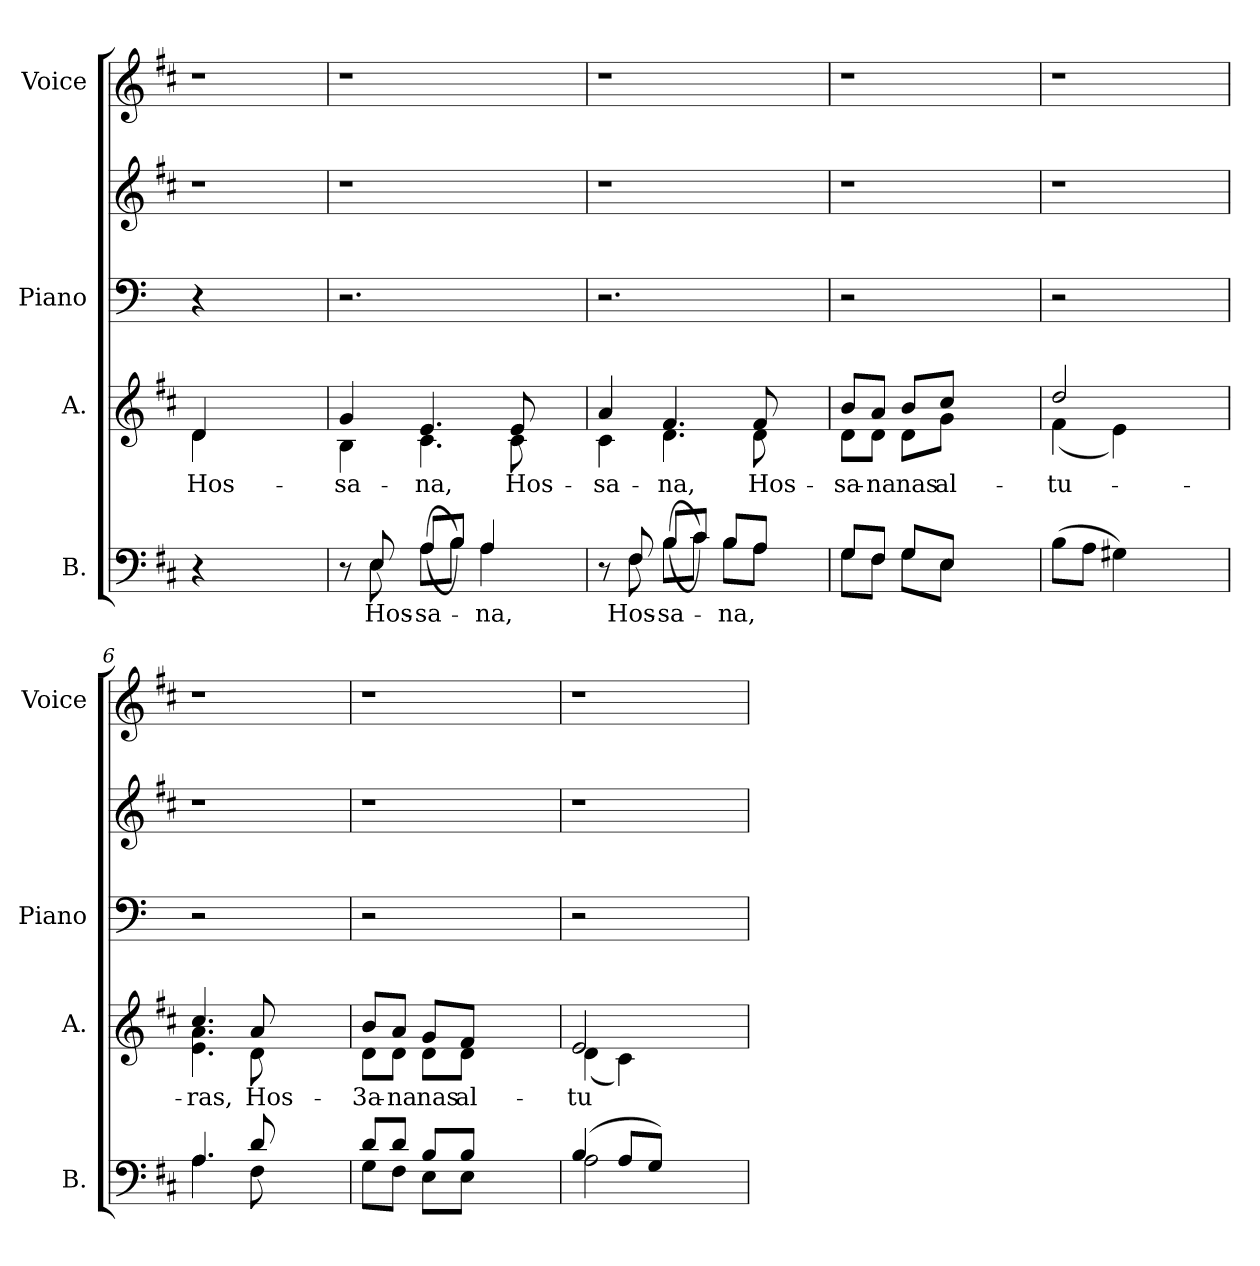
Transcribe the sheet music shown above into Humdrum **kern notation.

**kern	**text	**kern	**text	**kern	**kern	**kern
*part4	*part4	*part3	*part3	*part2	*part2	*part1
*staff5	*staff5	*staff4	*staff4	*staff3	*staff2	*staff1
*I"B.	*	*I"A.	*	*I"Piano	*	*I"Voice
*I'B.	*	*I'A.	*	*I'Piano	*	*I'Voice
*clefF4	*	*clefG2	*	*clefF4	*clefG2	*clefG2
*k[f#c#]	*	*k[f#c#]	*	*	*k[f#c#]	*k[f#c#]
=1	=1	=1	=1	=1	=1	=1
*	*	*^	*	*	*	*
!	!	!	!	!LO:LY:b	!	!	!
4r	.	4d/	4d\	Hos-	4r	1r	1r
2.ryy	.	2.ryy	2.ryy	.	2.ryy	.	.
=2	=2	=2	=2	=2	=2	=2	=2
*^	*	*	*	*	*	*	*
!	!	!	!	!	!LO:LY:b	!	!	!
8r	8ryy	.	4g/	4B\	-sa-	2.r	1r	1r
!	!	!LO:LY:b	!	!	!	!	!	!
8E\	8E/	Hos-	.	.	.	.	.	.
!	!	!LO:LY:b	!	!	!LO:LY:b	!	!	!
(<8A\L	(>8A/L	-sa-	4.e/	4.c#\	-na,	.	.	.
8B\J)	8B/J)	.	.	.	.	.	.	.
!	!	!LO:LY:b	!	!	!	!	!	!
4A\	4A/	-na,	.	.	.	.	.	.
!	!	!	!	!	!LO:LY:b	!	!	!
.	.	.	8e/	8c#\	Hos-	.	.	.
4ryy	4ryy	.	4ryy	4ryy	.	4ryy	.	.
=3	=3	=3	=3	=3	=3	=3	=3	=3
!	!	!	!	!	!LO:LY:b	!	!	!
8r	8ryy	.	4a/	4c#\	-sa-	2.r	1r	1r
!	!	!LO:LY:b	!	!	!	!	!	!
8F#\	8F#/	Hos-	.	.	.	.	.	.
!	!	!LO:LY:b	!	!	!LO:LY:b	!	!	!
(<8B\L	(>8B/L	-sa-	4.f#/	4.d\	-na,	.	.	.
8c#\J)	8c#/J)	.	.	.	.	.	.	.
!	!	!LO:LY:b	!	!	!	!	!	!
8B\L	8B/L	-na,	.	.	.	.	.	.
!	!	!	!	!	!LO:LY:b	!	!	!
8A\J	8A/J	.	8f#/	8d\	Hos-	.	.	.
4ryy	4ryy	.	4ryy	4ryy	.	4ryy	.	.
=4	=4	=4	=4	=4	=4	=4	=4	=4
!	!	!	!	!	!LO:LY:b	!	!	!
8G/L	8G\L	.	8b/L	8d\L	-sa-	2r	1r	1r
!	!	!	!	!	!LO:LY:b	!	!	!
8F#/J	8F#\J	.	8a/J	8d\J	-na	.	.	.
!	!	!	!	!	!LO:LY:b	!	!	!
8G/L	8G\L	.	8b/L	8d\L	nas	.	.	.
!	!	!	!	!	!LO:LY:b	!	!	!
8E/J	8E\J	.	8cc#/J	8g\J	al-	.	.	.
2ryy	2ryy	.	2ryy	2ryy	.	2ryy	.	.
!!LO:LB:g=z
=5	=5	=5	=5	=5	=5	=5	=5	=5
!	!	!	!	!	!LO:LY:b	!	!	!
*v	*v	*	*	*	*	*	*	*
(<8B\L	.	2dd/	(<4f#\	-tu-	2r	1r	1r
8A\J	.	.	.	.	.	.	.
4G#X\)	.	.	4e\)	.	.	.	.
2ryy	.	2ryy	2ryy	.	2ryy	.	.
=6	=6	=6	=6	=6	=6	=6	=6
*^	*	*	*	*	*	*	*
!	!	!	!	!	!LO:LY:b	!	!	!
4.A/	4.A\	.	4.cc#/	4.e\ 4.a\	-ras,	2r	1r	1r
!	!	!	!	!	!LO:LY:b	!	!	!
8d/	8F#\	.	8a/	8d\	Hos-	.	.	.
2ryy	2ryy	.	2ryy	2ryy	.	2ryy	.	.
=7	=7	=7	=7	=7	=7	=7	=7	=7
!	!	!	!	!	!LO:LY:b	!	!	!
8d/L	8G\L	.	8b/L	8d\L	-3a-	2r	1r	1r
!	!	!	!	!	!LO:LY:b	!	!	!
8d/J	8F#\J	.	8a/J	8d\J	-na	.	.	.
!	!	!	!	!	!LO:LY:b	!	!	!
8B/L	8E\L	.	8g/L	8d\L	nas	.	.	.
!	!	!	!	!	!LO:LY:b	!	!	!
8B/J	8E\J	.	8f#/J	8d\J	al-	.	.	.
2ryy	2ryy	.	2ryy	2ryy	.	2ryy	.	.
=8	=8	=8	=8	=8	=8	=8	=8	=8
!	!	!	!	!	!LO:LY:b	!	!	!
(>4B/	2A\	.	2e/	(<4d\	-tu-	2r	1r	1r
8A/L	.	.	.	4c#\)	.	.	.	.
8G/J)	.	.	.	.	.	.	.	.
2ryy	2ryy	.	2ryy	2ryy	.	2ryy	.	.
*v	*v	*	*	*	*	*	*	*
*	*	*v	*v	*	*	*	*
=	=	=	=	=	=	=
*-	*-	*-	*-	*-	*-	*-
